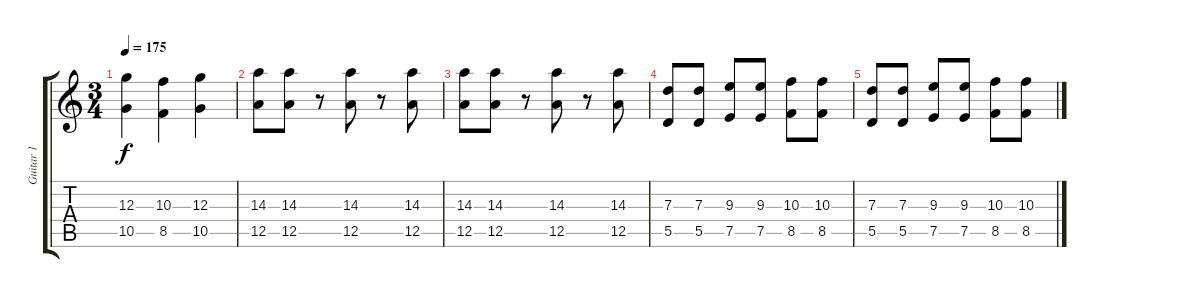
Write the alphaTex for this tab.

\track ("Guitar 1" "Guitar 1") {instrument distortionguitar}
\staff {score tabs}
\tuning (E4 B3 G3 D3 A2 D2) {hide}
\ts (3 4)
\tempo 175
\clef g2
\ks c
(12.3 10.5).4{dy f} (10.3 8.5).4 (12.3 10.5).4 |
(14.3 12.5).8 (14.3 12.5).8 r.8 (14.3 12.5).8 r.8 (14.3 12.5).8 |
(14.3 12.5).8 (14.3 12.5).8 r.8 (14.3 12.5).8 r.8 (14.3 12.5).8 |
(7.3 5.5).8 (7.3 5.5).8 (9.3 7.5).8 (9.3 7.5).8 (10.3 8.5).8 (10.3 8.5).8 |
(7.3 5.5).8 (7.3 5.5).8 (9.3 7.5).8 (9.3 7.5).8 (10.3 8.5).8 (10.3 8.5).8
